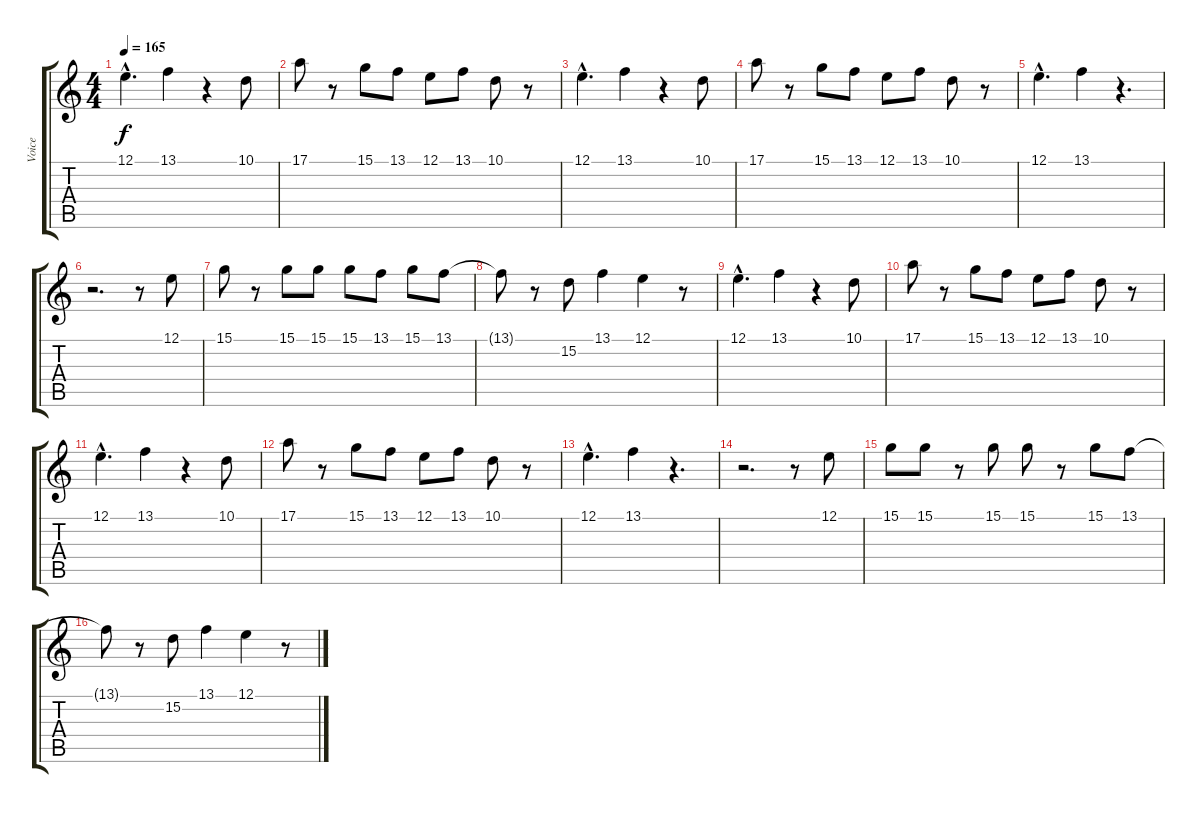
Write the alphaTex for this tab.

\track ("Voice" "Voice") {instrument brightacousticpiano}
\staff {score tabs}
\tuning (E4 B3 G3 D3 A2 E2) {hide}
\ts (4 4)
\tempo 165
\clef g2
\ks c
12.1{hac}.4{d dy f} 13.1.4 r.4 10.1.8 |
17.1.8 r.8 15.1.8 13.1.8 12.1.8 13.1.8 10.1.8 r.8 |
12.1{hac}.4{d} 13.1.4 r.4 10.1.8 |
17.1.8 r.8 15.1.8 13.1.8 12.1.8 13.1.8 10.1.8 r.8 |
12.1{hac}.4{d} 13.1.4 r.4{d} |
r.2{d} r.8 12.1.8 |
15.1.8 r.8 15.1.8 15.1.8 15.1.8 13.1.8 15.1.8 13.1.8 |
13.1{t}.8 r.8 15.2.8 13.1.4 12.1.4 r.8 |
12.1{hac}.4{d} 13.1.4 r.4 10.1.8 |
17.1.8 r.8 15.1.8 13.1.8 12.1.8 13.1.8 10.1.8 r.8 |
12.1{hac}.4{d} 13.1.4 r.4 10.1.8 |
17.1.8 r.8 15.1.8 13.1.8 12.1.8 13.1.8 10.1.8 r.8 |
12.1{hac}.4{d} 13.1.4 r.4{d} |
r.2{d} r.8 12.1.8 |
15.1.8 15.1.8 r.8 15.1.8 15.1.8 r.8 15.1.8 13.1.8 |
13.1{t}.8 r.8 15.2.8 13.1.4 12.1.4 r.8
